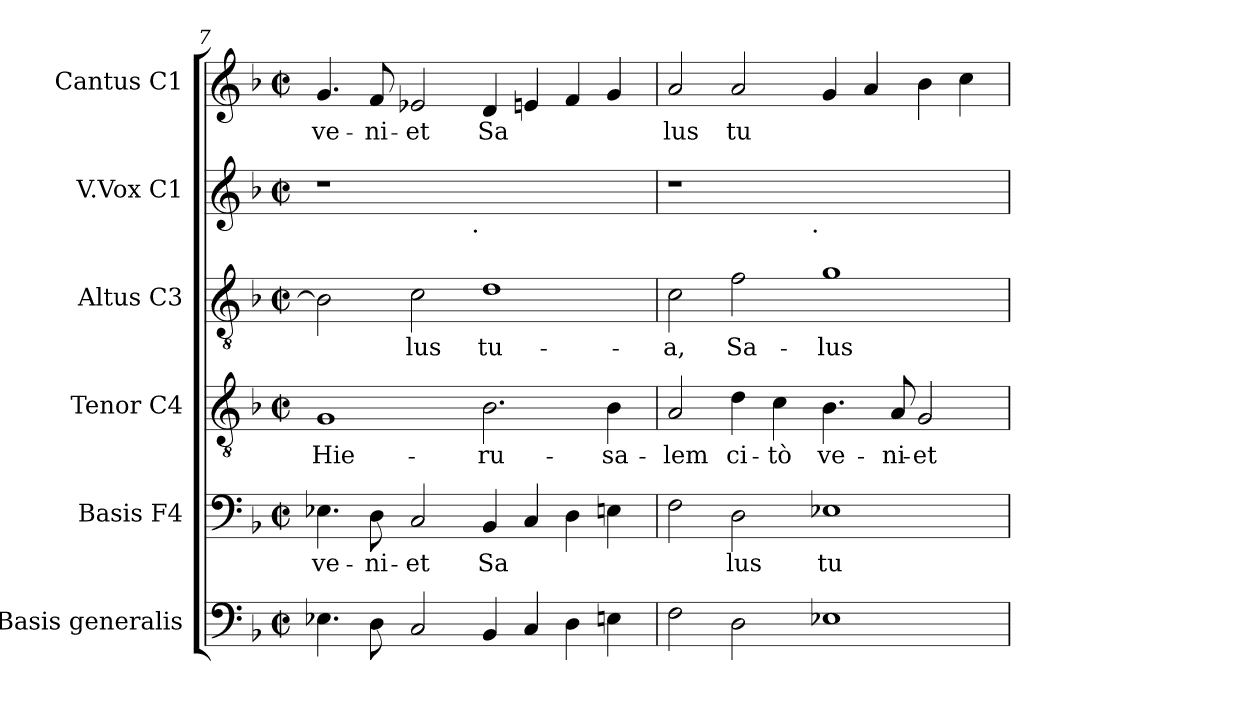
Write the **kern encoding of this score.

**kern	**kern	**text	**kern	**text	**kern	**text	**kern	**kern	**text
*part6	*part5	*part5	*part4	*part4	*part3	*part3	*part2	*part1	*part1
*staff6	*staff5	*staff5	*staff4	*staff4	*staff3	*staff3	*staff2	*staff1	*staff1
*I"Basis  generalis	*I"Basis  F4	*	*I"Tenor  C4	*	*I"Altus  C3	*	*I"V.Vox  C1	*I"Cantus  C1	*
*	*I'B	*	*I'T	*	*I'A	*	*	*I'C	*
*clefF4	*clefF4	*	*clefGv2	*	*clefGv2	*	*clefG2	*clefG2	*
*k[b-]	*k[b-]	*	*k[b-]	*	*k[b-]	*	*k[b-]	*k[b-]	*
*F:	*F:	*	*F:	*	*F:	*	*F:	*F:	*
*M2/2	*M2/2	*	*M2/2	*	*M2/2	*	*M2/2	*M2/2	*
*met(c|)	*met(c|)	*	*met(c|)	*	*met(c|)	*	*met(c|)	*met(c|)	*
=7	=7	=7	=7	=7	=7	=7	=7	=7	=7
!	!	!LO:LY:b:cj	!	!LO:LY:b:cj	!	!LO:LY:b:cj	!	!	!LO:LY:b:cj
*	*	*	*	*	*	*	*^	*	*
4.E-X\	4.E-X\	ve-	1G	Hie-	2B-\]	--	1r	2ryy	4.g/	ve-
!	!	!LO:LY:b:cj	!	!	!	!	!	!	!	!LO:LY:b:cj
8D\	8D\	-ni-	.	.	.	.	.	.	8f/	-ni-
!	!	!LO:LY:b:cj	!	!	!	!LO:LY:b:cj	!	!	!	!LO:LY:b:cj
2C/	2C/	-et	.	.	2c\	-lus	.	4...ryy	2e-X/	-et
!	!	!	!	!	!	!	!	!LO:TX:b:t=.	!	!
.	.	.	.	.	.	.	.	1ryy	.	.
!	!	!LO:LY:b:cj	!	!LO:LY:b:cj	!	!LO:LY:b:cj	!	!	!	!LO:LY:b:cj
4BB-/	4BB-/	Sa-	2.B-\	-ru-	1d	tu-	1ryy	.	4d/	Sa-
!	!	!LO:LY:b:cj	!	!	!	!	!	!	!	!LO:LY:b:cj
4C/	4C/	--	.	.	.	.	.	.	4en/	--
!	!	!LO:LY:b:cj	!	!	!	!	!	!	!	!LO:LY:b:cj
4D\	4D\	--	.	.	.	.	.	.	4f/	--
!	!	!LO:LY:b:cj	!	!LO:LY:b:cj	!	!	!	!	!	!LO:LY:b:cj
4En\	4En\	--	4B-\	-sa-	.	.	.	.	4g/	--
.	.	.	.	.	.	.	.	32ryy	.	.
=8	=8	=8	=8	=8	=8	=8	=8	=8	=8	=8
!	!	!LO:LY:b:cj	!	!LO:LY:b:cj	!	!LO:LY:b:cj	!	!	!	!LO:LY:b:cj
2F\	2F\	--	2A/	-lem	2c\	-a,	1r	2ryy	2a/	-lus
!	!	!LO:LY:b:cj	!	!LO:LY:b:cj	!	!LO:LY:b:cj	!	!	!	!LO:LY:b:cj
2D\	2D\	-lus	4d\	ci-	2f\	Sa-	.	4...ryy	2a/	tu-
!	!	!	!	!LO:LY:b:cj	!	!	!	!	!	!
.	.	.	4c\	-tò	.	.	.	.	.	.
!	!	!	!	!	!	!	!	!LO:TX:b:t=.	!	!
.	.	.	.	.	.	.	.	1ryy	.	.
!	!	!LO:LY:b:cj	!	!LO:LY:b:cj	!	!LO:LY:b:cj	!	!	!	!LO:LY:b:cj
1E-X	1E-X	tu-	4.B-\	ve-	1g	-lus	1ryy	.	4g/	--
!	!	!	!	!	!	!	!	!	!	!LO:LY:b:cj
.	.	.	.	.	.	.	.	.	4a/	--
!	!	!	!	!LO:LY:b:cj	!	!	!	!	!	!
.	.	.	8A/	-ni-	.	.	.	.	.	.
!	!	!	!	!LO:LY:b:cj	!	!	!	!	!	!LO:LY:b:cj
.	.	.	2G/	-et	.	.	.	.	4b-\	--
!	!	!	!	!	!	!	!	!	!	!LO:LY:b:cj
.	.	.	.	.	.	.	.	.	4cc\	--
.	.	.	.	.	.	.	.	32ryy	.	.
*	*	*	*	*	*	*	*v	*v	*	*
=	=	=	=	=	=	=	=	=	=
*-	*-	*-	*-	*-	*-	*-	*-	*-	*-
